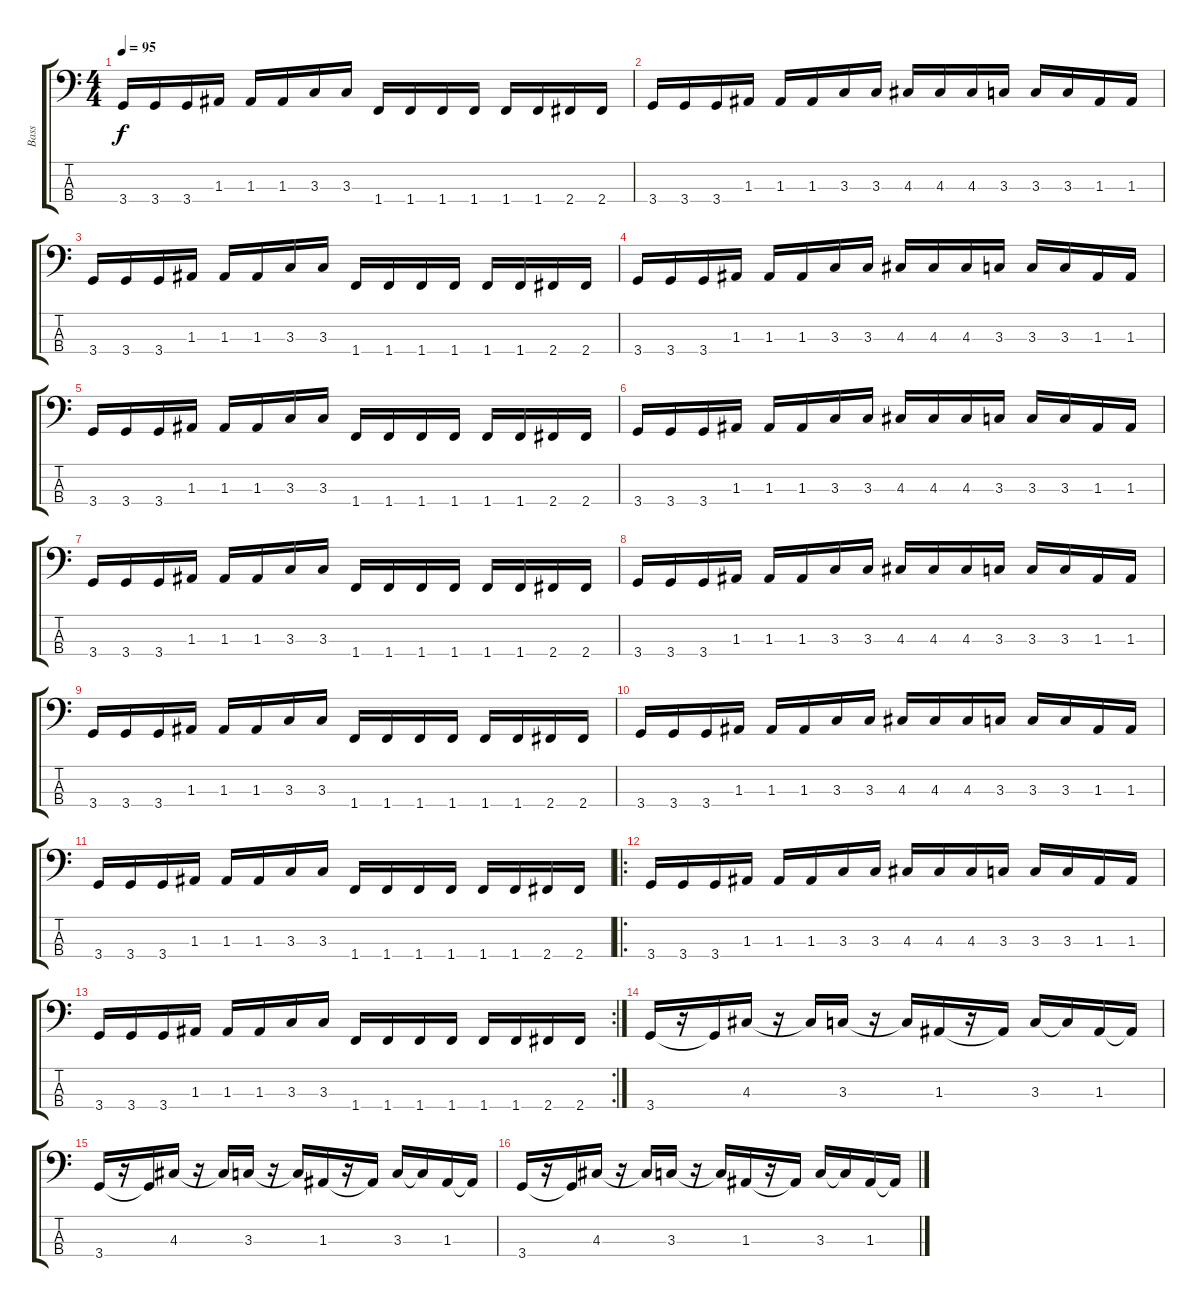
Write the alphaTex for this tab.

\track ("Bass" "Bass") {instrument electricbasspick}
\staff {score tabs}
\tuning (G2 D2 A1 E1) {hide}
\ts (4 4)
\tempo 95
\clef f4
\ks c
3.4.16{dy f} 3.4.16 3.4.16 1.3.16 1.3.16 1.3.16 3.3.16 3.3.16 1.4.16 1.4.16 1.4.16 1.4.16 1.4.16 1.4.16 2.4.16 2.4.16 |
3.4.16 3.4.16 3.4.16 1.3.16 1.3.16 1.3.16 3.3.16 3.3.16 4.3.16 4.3.16 4.3.16 3.3.16 3.3.16 3.3.16 1.3.16 1.3.16 |
3.4.16 3.4.16 3.4.16 1.3.16 1.3.16 1.3.16 3.3.16 3.3.16 1.4.16 1.4.16 1.4.16 1.4.16 1.4.16 1.4.16 2.4.16 2.4.16 |
3.4.16 3.4.16 3.4.16 1.3.16 1.3.16 1.3.16 3.3.16 3.3.16 4.3.16 4.3.16 4.3.16 3.3.16 3.3.16 3.3.16 1.3.16 1.3.16 |
3.4.16 3.4.16 3.4.16 1.3.16 1.3.16 1.3.16 3.3.16 3.3.16 1.4.16 1.4.16 1.4.16 1.4.16 1.4.16 1.4.16 2.4.16 2.4.16 |
3.4.16 3.4.16 3.4.16 1.3.16 1.3.16 1.3.16 3.3.16 3.3.16 4.3.16 4.3.16 4.3.16 3.3.16 3.3.16 3.3.16 1.3.16 1.3.16 |
3.4.16 3.4.16 3.4.16 1.3.16 1.3.16 1.3.16 3.3.16 3.3.16 1.4.16 1.4.16 1.4.16 1.4.16 1.4.16 1.4.16 2.4.16 2.4.16 |
3.4.16 3.4.16 3.4.16 1.3.16 1.3.16 1.3.16 3.3.16 3.3.16 4.3.16 4.3.16 4.3.16 3.3.16 3.3.16 3.3.16 1.3.16 1.3.16 |
3.4.16 3.4.16 3.4.16 1.3.16 1.3.16 1.3.16 3.3.16 3.3.16 1.4.16 1.4.16 1.4.16 1.4.16 1.4.16 1.4.16 2.4.16 2.4.16 |
3.4.16 3.4.16 3.4.16 1.3.16 1.3.16 1.3.16 3.3.16 3.3.16 4.3.16 4.3.16 4.3.16 3.3.16 3.3.16 3.3.16 1.3.16 1.3.16 |
3.4.16 3.4.16 3.4.16 1.3.16 1.3.16 1.3.16 3.3.16 3.3.16 1.4.16 1.4.16 1.4.16 1.4.16 1.4.16 1.4.16 2.4.16 2.4.16 |
\ro
3.4.16 3.4.16 3.4.16 1.3.16 1.3.16 1.3.16 3.3.16 3.3.16 4.3.16 4.3.16 4.3.16 3.3.16 3.3.16 3.3.16 1.3.16 1.3.16 |
\rc 2
3.4.16 3.4.16 3.4.16 1.3.16 1.3.16 1.3.16 3.3.16 3.3.16 1.4.16 1.4.16 1.4.16 1.4.16 1.4.16 1.4.16 2.4.16 2.4.16 |
3.4.16 r.16 3.4{t}.16 4.3.16 r.16 4.3{t}.16 3.3.16 r.16 3.3{t}.16 1.3.16 r.16 1.3{t}.16 3.3.16 3.3{t}.16 1.3.16 1.3{t}.16 |
3.4.16 r.16 3.4{t}.16 4.3.16 r.16 4.3{t}.16 3.3.16 r.16 3.3{t}.16 1.3.16 r.16 1.3{t}.16 3.3.16 3.3{t}.16 1.3.16 1.3{t}.16 |
3.4.16 r.16 3.4{t}.16 4.3.16 r.16 4.3{t}.16 3.3.16 r.16 3.3{t}.16 1.3.16 r.16 1.3{t}.16 3.3.16 3.3{t}.16 1.3.16 1.3{t}.16
